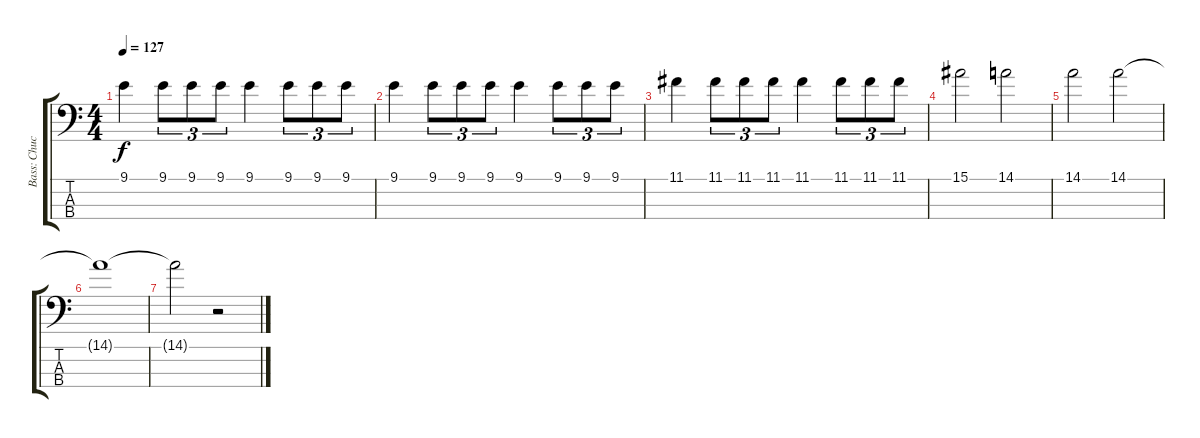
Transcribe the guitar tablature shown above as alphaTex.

\track ("Bass: Chuck" "Bass: Chuc") {instrument electricbassfinger}
\staff {score tabs}
\tuning (G2 D2 A1 E1) {hide}
\ts (4 4)
\tempo 127
\clef f4
\ks c
9.1.4{dy f} 9.1.8{tu (3 2)} 9.1.8{tu (3 2)} 9.1.8{tu (3 2)} 9.1.4 9.1.8{tu (3 2)} 9.1.8{tu (3 2)} 9.1.8{tu (3 2)} |
9.1.4 9.1.8{tu (3 2)} 9.1.8{tu (3 2)} 9.1.8{tu (3 2)} 9.1.4 9.1.8{tu (3 2)} 9.1.8{tu (3 2)} 9.1.8{tu (3 2)} |
11.1.4 11.1.8{tu (3 2)} 11.1.8{tu (3 2)} 11.1.8{tu (3 2)} 11.1.4 11.1.8{tu (3 2)} 11.1.8{tu (3 2)} 11.1.8{tu (3 2)} |
15.1.2 14.1.2 |
14.1.2 14.1.2 |
14.1{t}.1 |
14.1{t}.2 r.2
